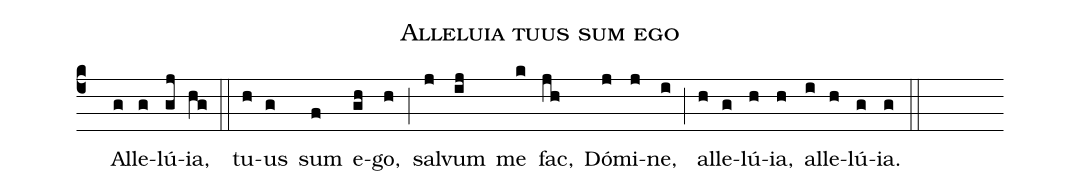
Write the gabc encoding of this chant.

name:Alleluia tuus sum ego;
office-part:Antiphona;
mode:8;
%%
(c4) () Al(g)le(g)lú(gj)ia,(hg) (::) tu(h)us(g) sum(f) e(gh)go,(h) (;) sal(j)vum(ij) me(k) fac,(jh) Dó(j)mi(j)ne,(i) (;) al(h)le(g)lú(h)ia,(h) al(i)le(h)lú(g)ia.(g) (::)
